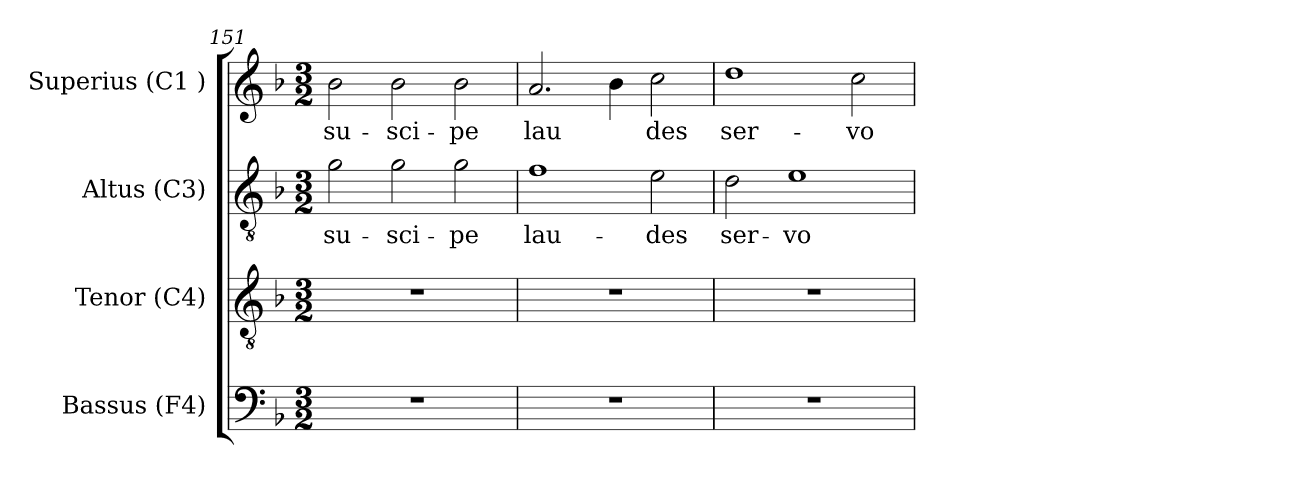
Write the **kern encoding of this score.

**kern	**kern	**kern	**text	**kern	**text
*part4	*part3	*part2	*part2	*part1	*part1
*staff4	*staff3	*staff2	*staff2	*staff1	*staff1
*I"Bassus (F4)	*I"Tenor (C4)	*I"Altus (C3)	*	*I"Superius (C1 )	*
*I'B.	*I'T.	*I'A.	*	*I'S.	*
*clefF4	*clefGv2	*clefGv2	*	*clefG2	*
*k[b-]	*k[b-]	*k[b-]	*	*k[b-]	*
*F:	*F:	*F:	*	*F:	*
*M3/2	*M3/2	*M3/2	*	*M3/2	*
=151	=151	=151	=151	=151	=151
!	!	!	!LO:LY:b:cj	!	!LO:LY:b:cj
1.r	1.r	2g\	su-	2b-\	su-
!	!	!	!LO:LY:b:cj	!	!LO:LY:b:cj
.	.	2g\	-sci-	2b-\	-sci-
!	!	!	!LO:LY:b:cj	!	!LO:LY:b:cj
.	.	2g\	-pe	2b-\	-pe
=152	=152	=152	=152	=152	=152
!	!	!	!LO:LY:b:cj	!	!LO:LY:b:cj
1.r	1.r	1f	lau-	2.a/	lau-
!	!	!	!	!	!LO:LY:b:cj
.	.	.	.	4b-\	--
!	!	!	!LO:LY:b:cj	!	!LO:LY:b:cj
.	.	2e\	-des	2cc\	-des
!!LO:PB:g=z
=153	=153	=153	=153	=153	=153
!	!	!	!LO:LY:b:cj	!	!LO:LY:b:cj
1.r	1.r	2d\	ser-	1dd	ser-
!	!	!	!LO:LY:b:cj	!	!
.	.	1e	-vo-	.	.
!	!	!	!	!	!LO:LY:b:cj
.	.	.	.	2cc\	-vo-
=	=	=	=	=	=
*-	*-	*-	*-	*-	*-
